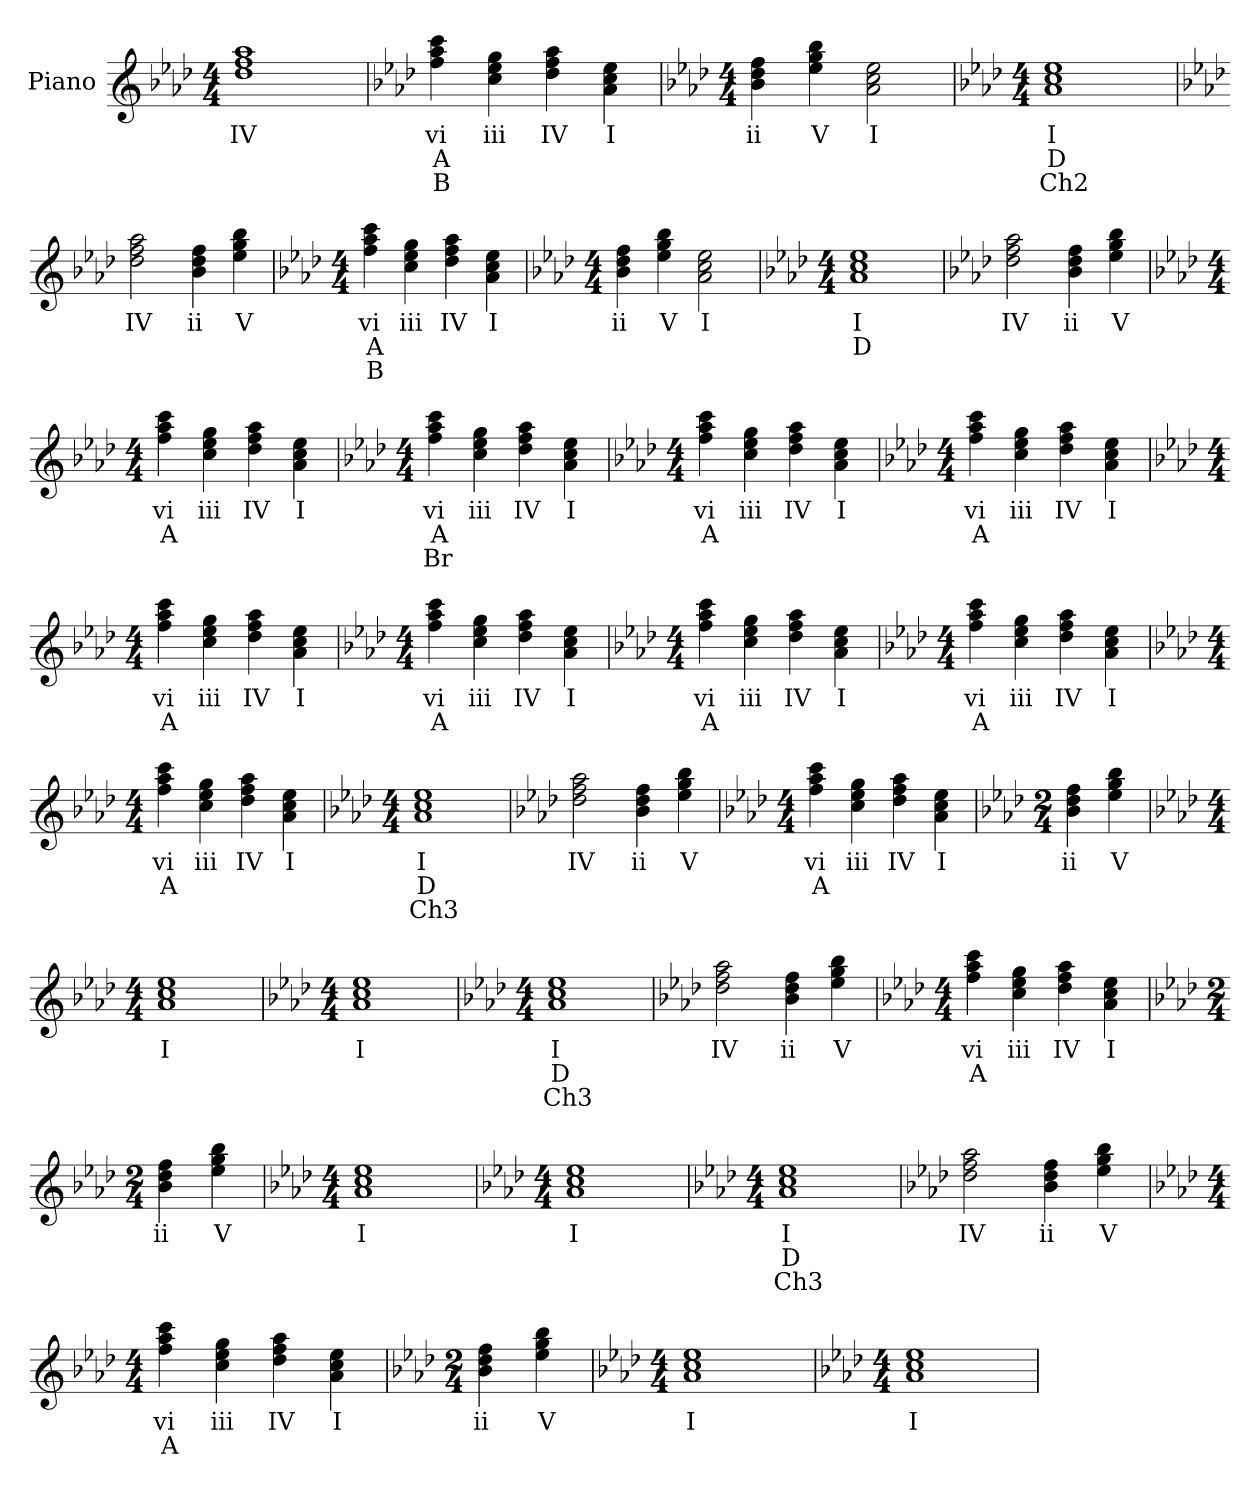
**kern	**text	**text	**text
*part1	*part1	*part1	*part1
*staff1	*staff1	*staff1	*staff1
*I"Piano	*	*	*
*I'Pno	*	*	*
*k[b-e-a-d-]	*	*	*
*A-:	*	*	*
*M4/4	*	*	*
=	=	=	=
1dd- 1ff 1aa-	IV	.	.
=	=	=	=
*k[b-e-a-d-]	*	*	*
*A-:	*	*	*
4ff 4aa- 4ccc	vi	A	B
4cc 4ee- 4gg	iii	.	.
4dd- 4ff 4aa-	IV	.	.
4a- 4cc 4ee-	I	.	.
=	=	=	=
*k[b-e-a-d-]	*	*	*
*A-:	*	*	*
*M4/4	*	*	*
4b- 4dd- 4ff	ii	.	.
4ee- 4gg 4bb-	V	.	.
2a- 2cc 2ee-	I	.	.
=	=	=	=
*k[b-e-a-d-]	*	*	*
*A-:	*	*	*
*M4/4	*	*	*
1a- 1cc 1ee-	I	D	Ch2
=	=	=	=
*k[b-e-a-d-]	*	*	*
*A-:	*	*	*
2dd- 2ff 2aa-	IV	.	.
4b- 4dd- 4ff	ii	.	.
4ee- 4gg 4bb-	V	.	.
=	=	=	=
*k[b-e-a-d-]	*	*	*
*A-:	*	*	*
*M4/4	*	*	*
4ff 4aa- 4ccc	vi	A	B
4cc 4ee- 4gg	iii	.	.
4dd- 4ff 4aa-	IV	.	.
4a- 4cc 4ee-	I	.	.
=	=	=	=
*k[b-e-a-d-]	*	*	*
*A-:	*	*	*
*M4/4	*	*	*
4b- 4dd- 4ff	ii	.	.
4ee- 4gg 4bb-	V	.	.
2a- 2cc 2ee-	I	.	.
=	=	=	=
*k[b-e-a-d-]	*	*	*
*A-:	*	*	*
*M4/4	*	*	*
1a- 1cc 1ee-	I	D	.
=	=	=	=
*k[b-e-a-d-]	*	*	*
*A-:	*	*	*
2dd- 2ff 2aa-	IV	.	.
4b- 4dd- 4ff	ii	.	.
4ee- 4gg 4bb-	V	.	.
=	=	=	=
*k[b-e-a-d-]	*	*	*
*A-:	*	*	*
*M4/4	*	*	*
4ff 4aa- 4ccc	vi	A	.
4cc 4ee- 4gg	iii	.	.
4dd- 4ff 4aa-	IV	.	.
4a- 4cc 4ee-	I	.	.
=	=	=	=
*k[b-e-a-d-]	*	*	*
*A-:	*	*	*
*M4/4	*	*	*
4ff 4aa- 4ccc	vi	A	Br
4cc 4ee- 4gg	iii	.	.
4dd- 4ff 4aa-	IV	.	.
4a- 4cc 4ee-	I	.	.
=	=	=	=
*k[b-e-a-d-]	*	*	*
*A-:	*	*	*
*M4/4	*	*	*
4ff 4aa- 4ccc	vi	A	.
4cc 4ee- 4gg	iii	.	.
4dd- 4ff 4aa-	IV	.	.
4a- 4cc 4ee-	I	.	.
=	=	=	=
*k[b-e-a-d-]	*	*	*
*A-:	*	*	*
*M4/4	*	*	*
4ff 4aa- 4ccc	vi	A	.
4cc 4ee- 4gg	iii	.	.
4dd- 4ff 4aa-	IV	.	.
4a- 4cc 4ee-	I	.	.
=	=	=	=
*k[b-e-a-d-]	*	*	*
*A-:	*	*	*
*M4/4	*	*	*
4ff 4aa- 4ccc	vi	A	.
4cc 4ee- 4gg	iii	.	.
4dd- 4ff 4aa-	IV	.	.
4a- 4cc 4ee-	I	.	.
=	=	=	=
*k[b-e-a-d-]	*	*	*
*A-:	*	*	*
*M4/4	*	*	*
4ff 4aa- 4ccc	vi	A	.
4cc 4ee- 4gg	iii	.	.
4dd- 4ff 4aa-	IV	.	.
4a- 4cc 4ee-	I	.	.
=	=	=	=
*k[b-e-a-d-]	*	*	*
*A-:	*	*	*
*M4/4	*	*	*
4ff 4aa- 4ccc	vi	A	.
4cc 4ee- 4gg	iii	.	.
4dd- 4ff 4aa-	IV	.	.
4a- 4cc 4ee-	I	.	.
=	=	=	=
*k[b-e-a-d-]	*	*	*
*A-:	*	*	*
*M4/4	*	*	*
4ff 4aa- 4ccc	vi	A	.
4cc 4ee- 4gg	iii	.	.
4dd- 4ff 4aa-	IV	.	.
4a- 4cc 4ee-	I	.	.
=	=	=	=
*k[b-e-a-d-]	*	*	*
*A-:	*	*	*
*M4/4	*	*	*
4ff 4aa- 4ccc	vi	A	.
4cc 4ee- 4gg	iii	.	.
4dd- 4ff 4aa-	IV	.	.
4a- 4cc 4ee-	I	.	.
=	=	=	=
*k[b-e-a-d-]	*	*	*
*A-:	*	*	*
*M4/4	*	*	*
1a- 1cc 1ee-	I	D	Ch3
=	=	=	=
*k[b-e-a-d-]	*	*	*
*A-:	*	*	*
2dd- 2ff 2aa-	IV	.	.
4b- 4dd- 4ff	ii	.	.
4ee- 4gg 4bb-	V	.	.
=	=	=	=
*k[b-e-a-d-]	*	*	*
*A-:	*	*	*
*M4/4	*	*	*
4ff 4aa- 4ccc	vi	A	.
4cc 4ee- 4gg	iii	.	.
4dd- 4ff 4aa-	IV	.	.
4a- 4cc 4ee-	I	.	.
=	=	=	=
*k[b-e-a-d-]	*	*	*
*A-:	*	*	*
*M2/4	*	*	*
4b- 4dd- 4ff	ii	.	.
4ee- 4gg 4bb-	V	.	.
=	=	=	=
*k[b-e-a-d-]	*	*	*
*A-:	*	*	*
*M4/4	*	*	*
1a- 1cc 1ee-	I	.	.
=	=	=	=
*k[b-e-a-d-]	*	*	*
*A-:	*	*	*
*M4/4	*	*	*
1a- 1cc 1ee-	I	.	.
=	=	=	=
*k[b-e-a-d-]	*	*	*
*A-:	*	*	*
*M4/4	*	*	*
1a- 1cc 1ee-	I	D	Ch3
=	=	=	=
*k[b-e-a-d-]	*	*	*
*A-:	*	*	*
2dd- 2ff 2aa-	IV	.	.
4b- 4dd- 4ff	ii	.	.
4ee- 4gg 4bb-	V	.	.
=	=	=	=
*k[b-e-a-d-]	*	*	*
*A-:	*	*	*
*M4/4	*	*	*
4ff 4aa- 4ccc	vi	A	.
4cc 4ee- 4gg	iii	.	.
4dd- 4ff 4aa-	IV	.	.
4a- 4cc 4ee-	I	.	.
=	=	=	=
*k[b-e-a-d-]	*	*	*
*A-:	*	*	*
*M2/4	*	*	*
4b- 4dd- 4ff	ii	.	.
4ee- 4gg 4bb-	V	.	.
=	=	=	=
*k[b-e-a-d-]	*	*	*
*A-:	*	*	*
*M4/4	*	*	*
1a- 1cc 1ee-	I	.	.
=	=	=	=
*k[b-e-a-d-]	*	*	*
*A-:	*	*	*
*M4/4	*	*	*
1a- 1cc 1ee-	I	.	.
=	=	=	=
*k[b-e-a-d-]	*	*	*
*A-:	*	*	*
*M4/4	*	*	*
1a- 1cc 1ee-	I	D	Ch3
=	=	=	=
*k[b-e-a-d-]	*	*	*
*A-:	*	*	*
2dd- 2ff 2aa-	IV	.	.
4b- 4dd- 4ff	ii	.	.
4ee- 4gg 4bb-	V	.	.
=	=	=	=
*k[b-e-a-d-]	*	*	*
*A-:	*	*	*
*M4/4	*	*	*
4ff 4aa- 4ccc	vi	A	.
4cc 4ee- 4gg	iii	.	.
4dd- 4ff 4aa-	IV	.	.
4a- 4cc 4ee-	I	.	.
=	=	=	=
*k[b-e-a-d-]	*	*	*
*A-:	*	*	*
*M2/4	*	*	*
4b- 4dd- 4ff	ii	.	.
4ee- 4gg 4bb-	V	.	.
=	=	=	=
*k[b-e-a-d-]	*	*	*
*A-:	*	*	*
*M4/4	*	*	*
1a- 1cc 1ee-	I	.	.
=	=	=	=
*k[b-e-a-d-]	*	*	*
*A-:	*	*	*
*M4/4	*	*	*
1a- 1cc 1ee-	I	.	.
=	=	=	=
*-	*-	*-	*-
